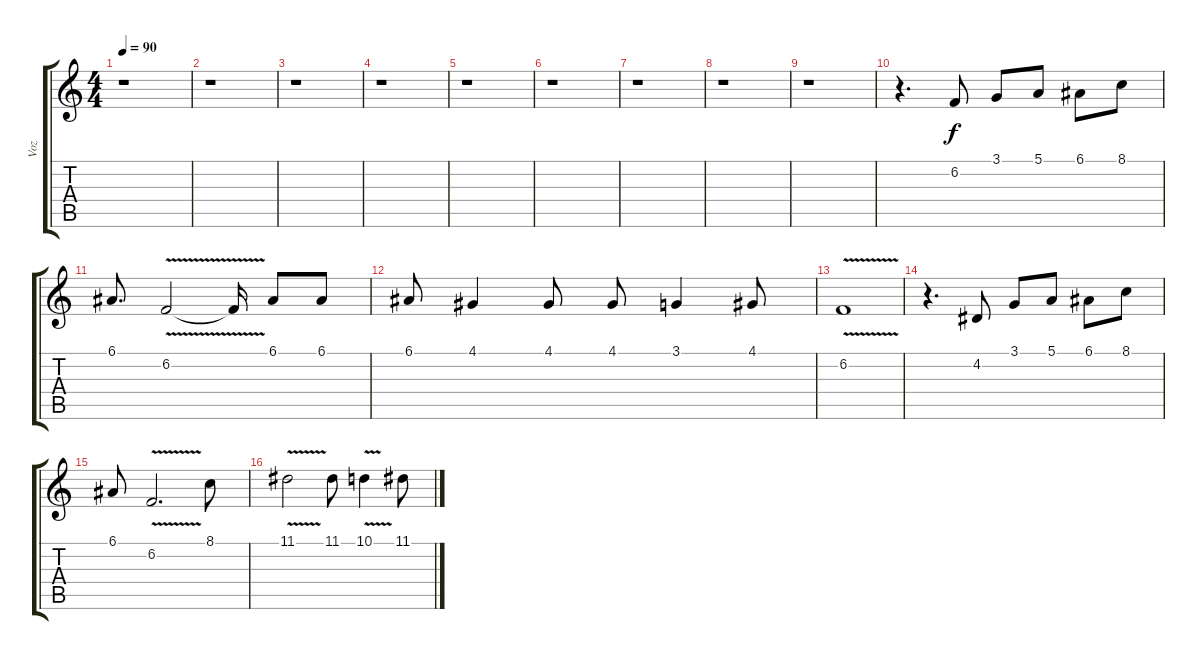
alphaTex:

\track ("Voz" "Voz") {instrument clarinet}
\staff {score tabs}
\tuning (E4 B3 G3 D3 A2 E2) {hide}
\ts (4 4)
\tempo 90
\clef g2
\ks c
r.1{dy f instrument clarinet} |
r.1 |
r.1 |
r.1 |
r.1 |
r.1 |
r.1 |
r.1 |
r.1 |
r.4{d} 6.2.8 3.1.8 5.1.8 6.1.8 8.1.8 |
6.1.8{d} 6.2{v}.2 6.2{t}.16 6.1.8 6.1.8 |
6.1.8 4.1.4 4.1.8 4.1.8 3.1.4 4.1.8 |
6.2{v}.1 |
r.4{d} 4.2.8 3.1.8 5.1.8 6.1.8 8.1.8 |
6.1.8 6.2{v}.2{d} 8.1.8 |
11.1{v}.2 11.1.8 10.1{v}.4 11.1.8
